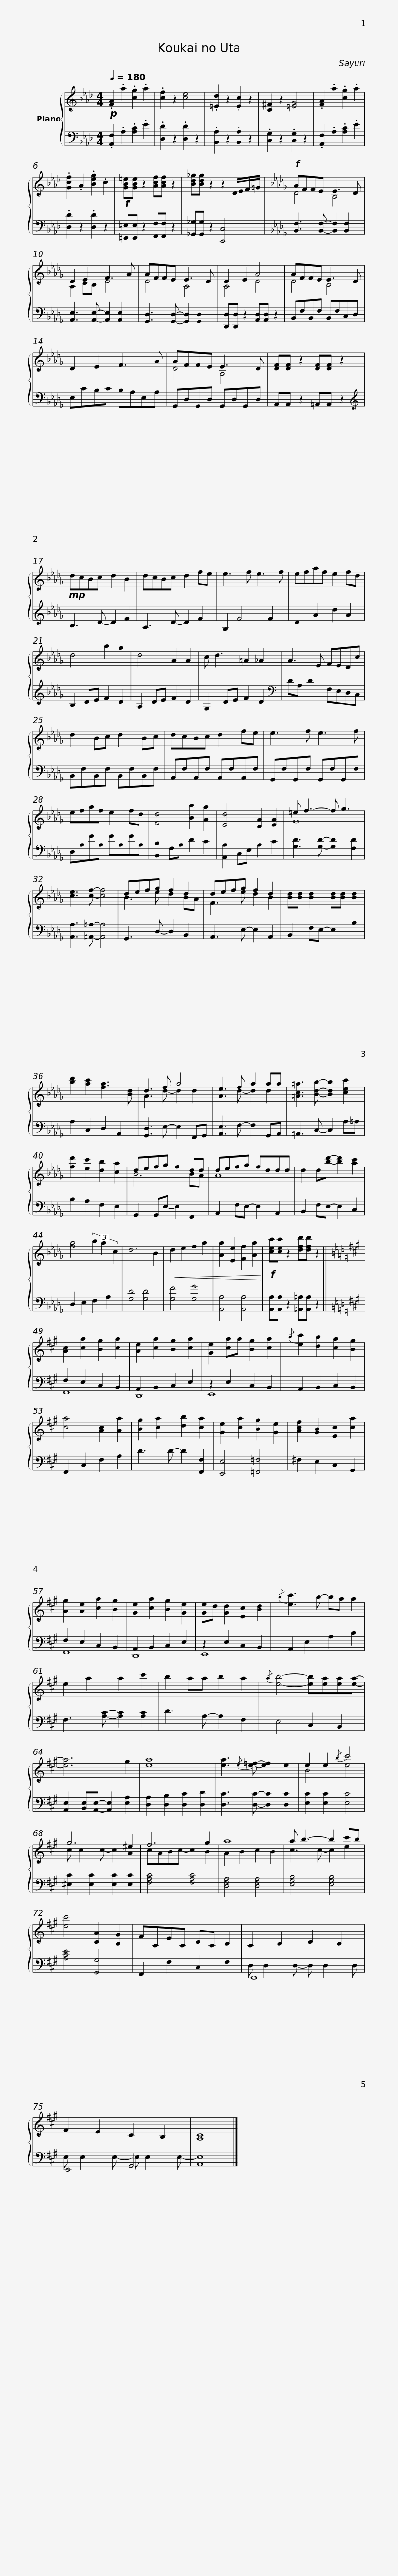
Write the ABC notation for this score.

X:1
%%score { ( 1 3 ) | ( 2 4 ) }
L:1/8
Q:1/4=180
M:4/4
I:linebreak $
K:Ab
V:1 treble
V:3 treble
V:2 bass
V:4 bass
V:1
!p! .[FA]2 .a2 .[cg]2 .a2 | .[cf]2 z2 [ce]4 | .[=Ed]2 z2 .[Ec]2 z2 | [C^F]2 z2 [=EG]4 |$ .[FA]2 .a2 .[cg]2 .a2 | %5
 .[Gcf]2 .A2 .[Beg]2 .c2 |!f! [GB=e][GBe] z2 [Acf][Acf] z2 |$ [Bd_g][Bdg] z2 z2 D/E/F/=G/ |[K:Db]!f! AFFE E3 D | D2 E2 F3 A |$ %10
 AFFE E3 D | D2 E2 A4 | AFFE E3 D |$ D2 E2 F3 A | AFFE E3 D | %15
 [DF][DF] z2 [DF][DF] z2 |$!mp! dcBc d2 B2 | dcBc d2 fe | e3 f e3 f |$ efaf e2 fd | %20
 d4 b2 a2 | d4 A2 A2 | c d3 =A2 _A2 |$ A3 E FEDc | d2 Bc d2 Bc | %25
 dcBc d2 fe |$ e3 f e3 f | efaf e2 fd | [Fd]4 [Bb]2 [Aa]2 |$ [Ed]4 [DA]2 [EA]2 | %30
 =e f3- f g3 | [ce]3 [cf]- [cf]4 |$ defg f2 d2 | defg f2 d2 | [Bd][Bd] [Bd]2 [Bd][Bd] [Bd]2 |$ %35
 [bd']2 [ac']2 [fa]3 [Bd] | d3 f a4 | e3 f a2 aa |$ [=Ac=a]3 [Bdb]- [Bdb]2 [cec']2 | [fd']2 [ec']2 [db]2 [ca]2 | %40
 defg f2 dd |$ defg fddd | d2 d[bd']- [bd']2 [ac']2 | [fa]4 (3b2 a2 c2 |$ d6 B2 | %45
!<(! d2 e2 f2 a2 | [Aa]2 [Ee]2 [Ff]2 [Aa]2!<)! |!f! [cec'][cec'] z2 [dfd'][dfd'] z2 ||$[K:A] [Ac]2 [ca]2 [Bg]2 [ca]2 | [Ae]2 [ca]2 [Bg]2 [ca]2 | %50
 [Ge]2 [ca]a [Bg]2 [ca]2 |{/b} [ec']2 [db]2 [ca]2 [Bg]2 |$ [ca]4 [Ac]2 [Aa]2 | [Bg]2 [ca]2 [db]2 [ca]2 | [Ge]2 [ca]2 [Bg]2 [Ge]2 | %55
 [Acf]2 [GB]2 [Ec]2 [ca]2 |$ [Ag]2 [Ae]2 [ca]2 [Bg]2 | [Ge]2 [ca]2 [Bg]2 [Ge]2 | [Ge]d [Gd]2 [Ec]2 [Bd]2 |{/b} [ec']3 b- ba a2 |$ %60
 e2 a2 a2 c'2 | b2 aa b2 a2 |{/a} [eb]4- [eb][ea][ea][ea]- | [ea]6 g2 |$ [ea]8 | %65
 [ea]3{/e} [e=f]- [ef]2 e2 | e2 e2{/b} c'4 | g6 ^e2 |$ f6 g2 | a8 | %70
 a b3- b2 c'b | [ec']4 [CA]2 [B,G]2 |$ FA,EA, CA, B,2 | A,2 B,2 C2 B,2 | F2 E2 C2 B,2 | %75
 [A,C]8 |] %76
V:2
 .[A,,F,]2 .A,2 .[A,C]2 .E2 | .[D,D]2 z2 .[D,D]2 z2 | .[B,,A,]2 z2 .[B,,A,]2 z2 | .[C,G,]2 z2 .[C,G,]2 z2 |$ .[A,,F,]2 .A,2 .[A,C]2 .E2 | %5
 .[D,D]2 z2 .[D,D]2 z2 | [=E,,=E,][E,,E,] z2 [F,,F,][F,,F,] z2 |$ [_G,,_G,][G,,G,] z2 [C,,C,]4 |[K:Db] [B,,F,]3 [B,,F,]- [B,,F,]2 [B,,F,]2 | [A,,E,]3 [A,,E,]- [A,,E,]2 [A,,E,]2 |$ %10
 [G,,D,]3 [G,,D,]- [G,,D,]2 [G,,D,]2 | [D,,D,][D,,D,] z2 [A,,D,][A,,D,] z2 | B,,F,B,,F, B,,F,C,D, |$ E,CB,C B,A,E,A, | G,,D,G,,D, G,,D,G,,D, | %15
 A,,A,, z2 =A,,A,, z2 |$[K:treble] B,3 D- D2 F2 | A,3 D- D2 F2 | G,2 F4 F2 |$ D2 A2 d2 A2 | %20
 B,2 DE F2 D2 | A,2 DE F2 D2 | G,2 DE F2 D2 |$[K:bass] DA, D2 F,E,D,C, | B,,F,B,,F, B,,F,B,,F, | %25
 A,,F,A,,F, A,,F,A,,F, |$ G,,F,G,,F, G,,F,G,,F, | D,A,FA, FA,FA, | [B,,B,]2 F,A, D2 C2 |$ [A,,A,]2 C,E, A,2 C2 | %30
 [G,D]3 [G,D]- [G,D]2 [F,D]2 | [A,,A,]3 [=A,,=A,]- [A,,A,]4 |$ G,,3 D,- D,2 B,,2 | A,,3 E,- E,2 A,,2 | B,,2 F,E,- E,2 B,2 |$ %35
 A,2 C,2 D,2 A,,2 | [G,,D,]3 E,- E,2 F,,G,, | [A,,E,]3 F,- F,2 G,,A,, |$ =A,,3 C,- C,2 A,=A, | B,2 A,2 F,2 E,2 | %40
 G,,2 G,,E,- E,2 F,,2 |$ A,,2 F,E,- E,2 A,,2 | B,,2 F,E,- E,2 C,2 | D,2 E,2 F,2 A,2 |$ [G,D]4 [G,D]4 | %45
 [G,F]4 [G,G]4 | [A,,A,]4 [A,,A,]4 | [A,,A,][A,,A,] z2 [=A,,=A,][A,,A,] z2 ||$[K:A] F,2 E,2 C,2 B,,2 | A,,2 B,,2 C,2 E,2 | %50
 z2 E,2 C,2 B,,2 | A,,2 B,,2 C,2 B,,2 |$ F,,2 C,2 F,2 A,2 | D3 D- D2 [F,,F,]2 | [E,,E,]4 [=F,,=F,]4 | %55
 ^F,2 E,2 C,2 G,,2 |$ F,2 E,2 C,2 B,,2 | A,,2 B,,2 C,2 E,2 | z2 E,2 C,2 B,,2 | A,,2 E,2 A,2 C2 |$ %60
 F,3 [A,C]- [A,C]2 [A,C]2 | D3 A,- A,2 F,2 | E,4 C,2 B,,2 | [A,,E,]2 [B,,E,][A,,E,]- [A,,E,]2 [E,A,]2 |$ [D,A,]2 [D,B,]2 [D,C]2 [D,D]2 | %65
 [D,C]3 [D,C]- [D,C]2 [D,C]2 | [E,C]2 [E,C]2 [E,C]4 | [^E,C]2 [E,C]2 [E,C]2 [E,C]2 |$ [F,A,C]4 [F,A,C]4 | [D,F,A,]4 [D,F,A,]4 | %70
 [E,G,B,]4 [E,G,B,]4 | [A,CE]4 [G,,G,]4 |$ F,,2 F,2 C,2 F,2 | D,,8 | E,,4 G,,4 | %75
 A,,8 |] %76
V:3
 x8 | x8 | x8 | x8 |$ x8 | %5
 x8 | x8 |$ x8 |[K:Db] D4 B,4 | A,2 CB, D4 |$ %10
 D4 A,4 | A,4 D4 | D4 B,4 |$ x8 | D4 A,4 | %15
 x8 |$ x8 | x8 | x8 |$ x8 | %20
 x8 | x8 | x8 |$ x8 | x8 | %25
 x8 |$ x8 | x8 | x8 |$ x8 | %30
 G8 | x8 |$ B3 e d2 BA | F3 e d2 B2 | x8 |$ %35
 x8 | A3 d- d2 d2 | A3 d- d2 d2 |$ x8 | x8 | %40
 B6 BA |$ A8 | x8 | x8 |$ x8 | %45
 x8 | x8 | x8 ||$[K:A] x8 | x8 | %50
 x8 | x8 |$ x8 | x8 | x8 | %55
 x8 |$ x8 | x8 | x8 | x8 |$ %60
 x8 | x8 | x8 | x8 |$ x8 | %65
 x8 | B4 e4 | c c2 c- c2 A2 |$ cABc- c2 B2 | A2 B2 c2 B2 | %70
 c3 c- c2 e2 | x8 |$ x8 | x8 | x8 | %75
 x8 |] %76
V:4
 x8 | x8 | x8 | x8 |$ x8 | %5
 x8 | x8 |$ x8 |[K:Db] x8 | x8 |$ %10
 x8 | x8 | x8 |$ x8 | x8 | %15
 x8 |$[K:treble] x8 | x8 | x8 |$ x8 | %20
 x8 | x8 | x8 |$[K:bass] x8 | x8 | %25
 x8 |$ x8 | x8 | x8 |$ x8 | %30
 x8 | x8 |$ x8 | x8 | x8 |$ %35
 x8 | x8 | x8 |$ x8 | x8 | %40
 x8 |$ x8 | x8 | x8 |$ x8 | %45
 x8 | x8 | x8 ||$[K:A] F,,8 | D,,8 | %50
 E,,8 | x8 |$ x8 | x8 | x8 | %55
 x8 |$ F,,8 | D,,8 | E,,8 | x8 |$ %60
 x8 | x8 | x8 | x8 |$ x8 | %65
 x8 | x8 | x8 |$ x8 | x8 | %70
 x8 | x8 |$ x8 | D, D,2 D,- D, D,2 D, | E, E,2 E,- E, E,2 E,- | %75
 E,8 |] %76
